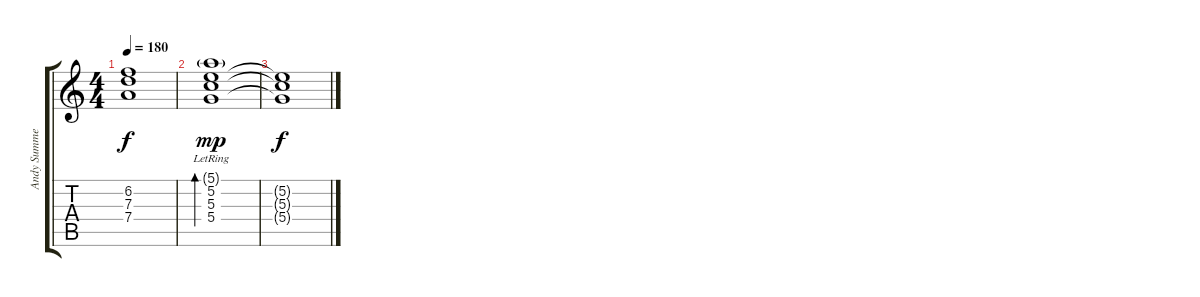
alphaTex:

\track ("Andy Summers" "Andy Summe") {instrument distortionguitar}
\staff {score tabs}
\tuning (E4 B3 G3 D3 A2 E2) {hide}
\ts (4 4)
\tempo 180
\clef g2
\ks c
(6.2{t} 7.3{t} 7.4{t}).1{dy f} |
(5.1{g} 5.2{lr} 5.3 5.4).1{bd 240 dy mp instrument electricguitarclean} |
(5.2{t} 5.3{t} 5.4{t}).1{dy f}
